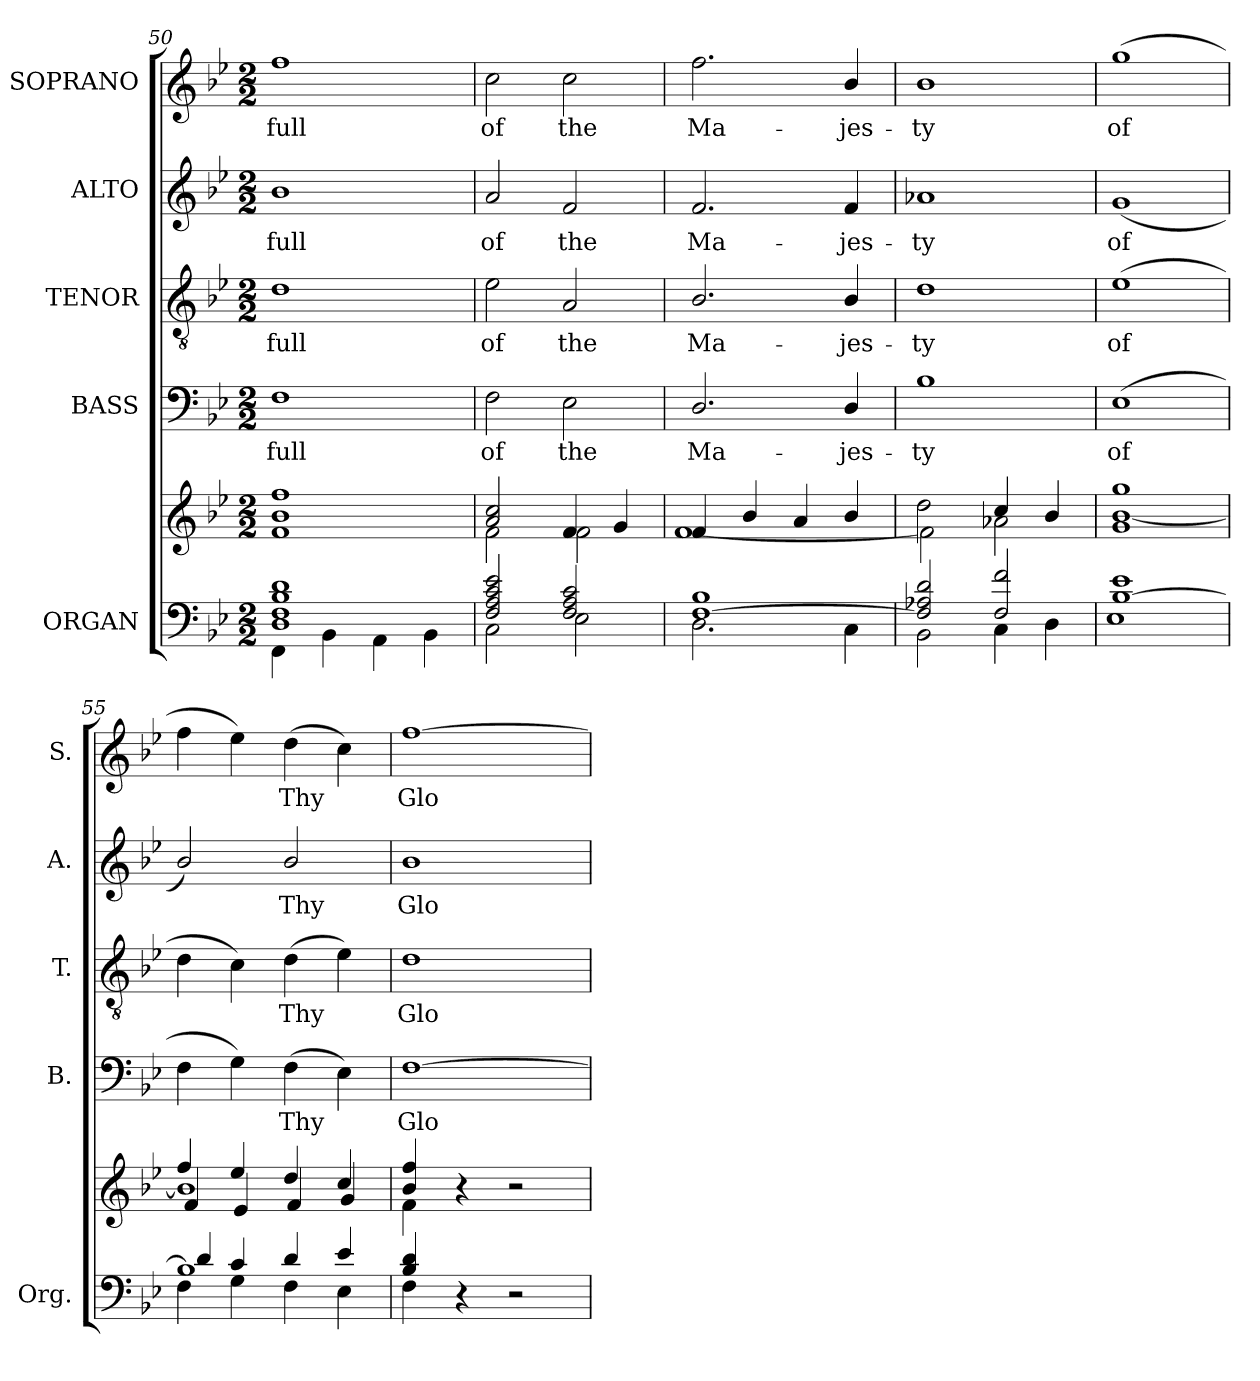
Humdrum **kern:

**kern	**kern	**kern	**text	**kern	**text	**kern	**text	**kern	**text
*part5	*part5	*part4	*part4	*part3	*part3	*part2	*part2	*part1	*part1
*staff6	*staff5	*staff4	*staff4	*staff3	*staff3	*staff2	*staff2	*staff1	*staff1
*I"ORGAN	*	*I"BASS	*	*I"TENOR	*	*I"ALTO	*	*I"SOPRANO	*
*I'Org.	*	*I'B.	*	*I'T.	*	*I'A.	*	*I'S.	*
*clefF4	*clefG2	*clefF4	*	*clefGv2	*	*clefG2	*	*clefG2	*
*	*	*	*	*ITrd7c12	*	*	*	*	*
*k[b-e-]	*k[b-e-]	*k[b-e-]	*	*k[b-e-]	*	*k[b-e-]	*	*k[b-e-]	*
*B-:	*B-:	*B-:	*	*B-:	*	*B-:	*	*B-:	*
*M2/2	*M2/2	*M2/2	*	*M2/2	*	*M2/2	*	*M2/2	*
=50	=50	=50	=50	=50	=50	=50	=50	=50	=50
*^	*	*	*	*	*	*	*	*	*
!	!	!	!	!LO:LY:b:color=#000000	!	!	!	!	!	!
!	!	!	!	!	!	!LO:LY:b:color=#000000	!	!	!	!
!	!	!	!	!	!	!	!	!LO:LY:b:color=#000000	!	!
!	!	!	!	!	!	!	!	!	!	!LO:LY:b:color=#000000
1Di 1Fi 1B-i 1di	4FFi\	1fi 1b-i 1ffi	1Fi	full	1Di	full	1b-i	full	1ffi	full
.	4BB-i\	.	.	.	.	.	.	.	.	.
.	4AAi\	.	.	.	.	.	.	.	.	.
.	4BB-i\	.	.	.	.	.	.	.	.	.
=51	=51	=51	=51	=51	=51	=51	=51	=51	=51	=51
*	*	*^	*	*	*	*	*	*	*	*
!	!	!	!	!	!LO:LY:b:color=#000000	!	!	!	!	!	!
!	!	!	!	!	!	!	!LO:LY:b:color=#000000	!	!	!	!
!	!	!	!	!	!	!	!	!	!LO:LY:b:color=#000000	!	!
!	!	!	!	!	!	!	!	!	!	!	!LO:LY:b:color=#000000
2Fi/ 2Ai 2ci 2e-i	2Ci\	2ai/ 2cci	2fi\	2Fi\	of	2E-i\	of	2ai/	of	2cci\	of
!	!	!	!	!	!LO:LY:b:color=#000000	!	!	!	!	!	!
!	!	!	!	!	!	!	!LO:LY:b:color=#000000	!	!	!	!
!	!	!	!	!	!	!	!	!	!LO:LY:b:color=#000000	!	!
!	!	!	!	!	!	!	!	!	!	!	!LO:LY:b:color=#000000
2Fi/ 2Ai 2ci	2E-i\	4fi/	2fi\	2E-i\	the	2AAi/	the	2fi/	the	2cci\	the
.	.	4gi/	.	.	.	.	.	.	.	.	.
=52	=52	=52	=52	=52	=52	=52	=52	=52	=52	=52	=52
!	!	!	!	!	!LO:LY:b:color=#000000	!	!	!	!	!	!
!	!	!	!	!	!	!	!LO:LY:b:color=#000000	!	!	!	!
!	!	!	!	!	!	!	!	!	!LO:LY:b:color=#000000	!	!
!	!	!	!	!	!	!	!	!	!	!	!LO:LY:b:color=#000000
[1Fi 1B-i	2.Di\	4fi/	[1fi	2.Di/	Ma-	2.BB-i/	Ma-	2.fi/	Ma-	2.ffi\	Ma-
.	.	4b-i/	.	.	.	.	.	.	.	.	.
.	.	4ai/	.	.	.	.	.	.	.	.	.
!	!	!	!	!	!LO:LY:b:color=#000000	!	!	!	!	!	!
!	!	!	!	!	!	!	!LO:LY:b:color=#000000	!	!	!	!
!	!	!	!	!	!	!	!	!	!LO:LY:b:color=#000000	!	!
!	!	!	!	!	!	!	!	!	!	!	!LO:LY:b:color=#000000
.	4Ci\	4b-i/	.	4Di/	-jes-	4BB-i/	-jes-	4fi/	-jes-	4b-i/	-jes-
=53	=53	=53	=53	=53	=53	=53	=53	=53	=53	=53	=53
!	!	!	!	!	!LO:LY:b:color=#000000	!	!	!	!	!	!
!	!	!	!	!	!	!	!LO:LY:b:color=#000000	!	!	!	!
!	!	!	!	!	!	!	!	!	!LO:LY:b:color=#000000	!	!
!	!	!	!	!	!	!	!	!	!	!	!LO:LY:b:color=#000000
2Fi/] 2A-Xi 2di	2BB-i\	2ddi\	2fi\]	1B-i	-ty	1Di	-ty	1a-Xi	-ty	1b-i	-ty
2Fi/ 2fi	4Ci\	4cci/	2a-Xi\	.	.	.	.	.	.	.	.
.	4Di\	4b-i/	.	.	.	.	.	.	.	.	.
=54	=54	=54	=54	=54	=54	=54	=54	=54	=54	=54	=54
*	*^	*	*	*	*	*	*	*	*	*	*
!	!	!	!	!	!	!LO:LY:b:color=#000000	!	!	!	!	!	!
!	!	!	!	!	!	!	!	!LO:LY:b:color=#000000	!	!	!	!
!	!	!	!	!	!	!	!	!	!	!LO:LY:b:color=#000000	!	!
!	!	!	!	!	!	!	!	!	!	!	!	!LO:LY:b:color=#000000
[1B-i	1e-i	1E-i	1ggi	1gi [1b-i	(1E-i	of	(1E-i	of	(1gi	of	(1ggi	of
=55	=55	=55	=55	=55	=55	=55	=55	=55	=55	=55	=55	=55
*	*	*	*	*^	*	*	*	*	*	*	*	*
1B-i]	4di/	4Fi\	4ffi/	1b-i]	4fi/	4Fi\	.	4Di\	.	2b-i/)	.	4ffi\	.
.	4ci/	4Gi\	4ee-i/	.	4e-i/	4Gi\)	.	4Ci\)	.	.	.	4ee-i\)	.
!	!	!	!	!	!	!	!LO:LY:b:color=#000000	!	!	!	!	!	!
!	!	!	!	!	!	!	!	!	!LO:LY:b:color=#000000	!	!	!	!
!	!	!	!	!	!	!	!	!	!	!	!LO:LY:b:color=#000000	!	!
!	!	!	!	!	!	!	!	!	!	!	!	!	!LO:LY:b:color=#000000
.	4di/	4Fi\	4ddi/	.	4fi/	(4Fi\	Thy	(4Di\	Thy	2b-i/	Thy	(4ddi\	Thy
.	4e-i/	4E-i\	4cci/	.	4gi/	4E-i\)	.	4E-i\)	.	.	.	4cci\)	.
*	*v	*v	*	*	*	*	*	*	*	*	*	*	*
*	*	*	*v	*v	*	*	*	*	*	*	*	*
!!LO:PB:g=z
=56	=56	=56	=56	=56	=56	=56	=56	=56	=56	=56	=56
*	*^	*	*^	*	*	*	*	*	*	*	*
!	!	!	!	!	!	!	!LO:LY:b:color=#000000	!	!	!	!	!	!
*	*v	*v	*	*	*	*	*	*	*	*	*	*	*
*	*	*	*v	*v	*	*	*	*	*	*	*	*
*	*^	*	*^	*	*	*	*	*	*	*	*
!	!	!	!	!	!	!	!	!	!LO:LY:b:color=#000000	!	!	!	!
*	*v	*v	*	*	*	*	*	*	*	*	*	*	*
*	*	*	*v	*v	*	*	*	*	*	*	*	*
*	*^	*	*^	*	*	*	*	*	*	*	*
!	!	!	!	!	!	!	!	!	!	!	!LO:LY:b:color=#000000	!	!
*	*v	*v	*	*	*	*	*	*	*	*	*	*	*
*	*	*	*v	*v	*	*	*	*	*	*	*	*
*	*^	*	*^	*	*	*	*	*	*	*	*
!	!	!	!	!	!	!	!	!	!	!	!	!	!LO:LY:b:color=#000000
*	*v	*v	*	*	*	*	*	*	*	*	*	*	*
*	*	*	*v	*v	*	*	*	*	*	*	*	*
4B-i/ 4di	4Fi\	4b-i/ 4ffi	4fi\	[1Fi	Glo-	1Di	Glo-	1b-i	Glo-	[1ffi	Glo-
4r	2.ryy	4r	2.ryy	.	.	.	.	.	.	.	.
2r	.	2r	.	.	.	.	.	.	.	.	.
*v	*v	*	*	*	*	*	*	*	*	*	*
*	*v	*v	*	*	*	*	*	*	*	*
=	=	=	=	=	=	=	=	=	=
*-	*-	*-	*-	*-	*-	*-	*-	*-	*-
